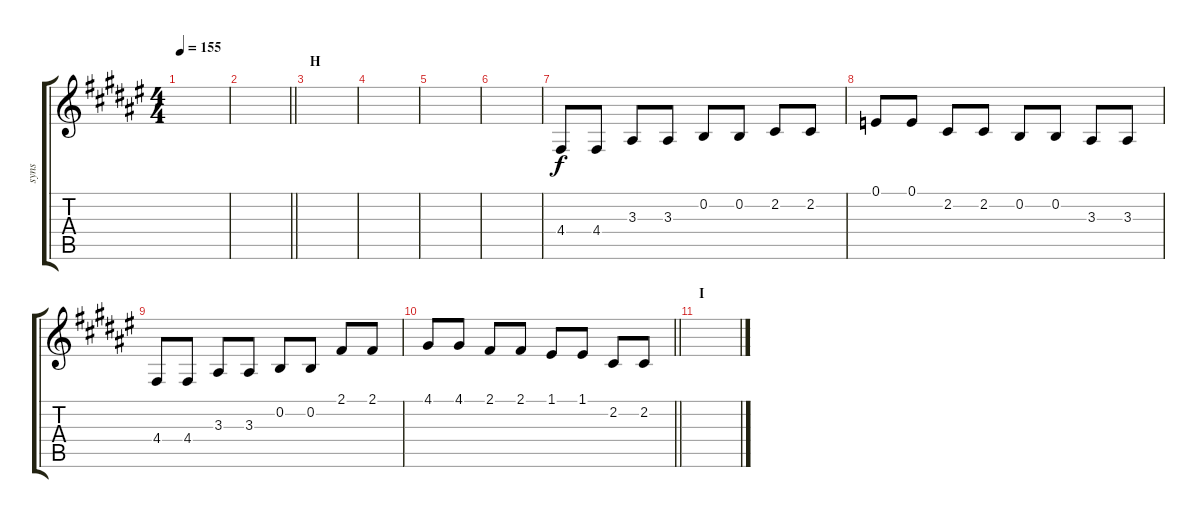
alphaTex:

\track ("syns" "syns") {instrument pizzicatostrings}
\staff {score tabs}
\tuning (E4 B3 G3 D3 A2 E2) {hide}
\ts (4 4)
\tempo 155
\clef g2
\ks f#
|
\barLineRight lightlight
|
\section ("" "H")
|
|
|
|
4.4.8 4.4.8 3.3.8 3.3.8 0.2.8 0.2.8 2.2.8 2.2.8 |
0.1.8 0.1.8 2.2.8 2.2.8 0.2.8 0.2.8 3.3.8 3.3.8 |
4.4.8 4.4.8 3.3.8 3.3.8 0.2.8 0.2.8 2.1.8 2.1.8 |
\barLineRight lightlight
4.1.8 4.1.8 2.1.8 2.1.8 1.1.8 1.1.8 2.2.8 2.2.8 |
\section ("" "I")
